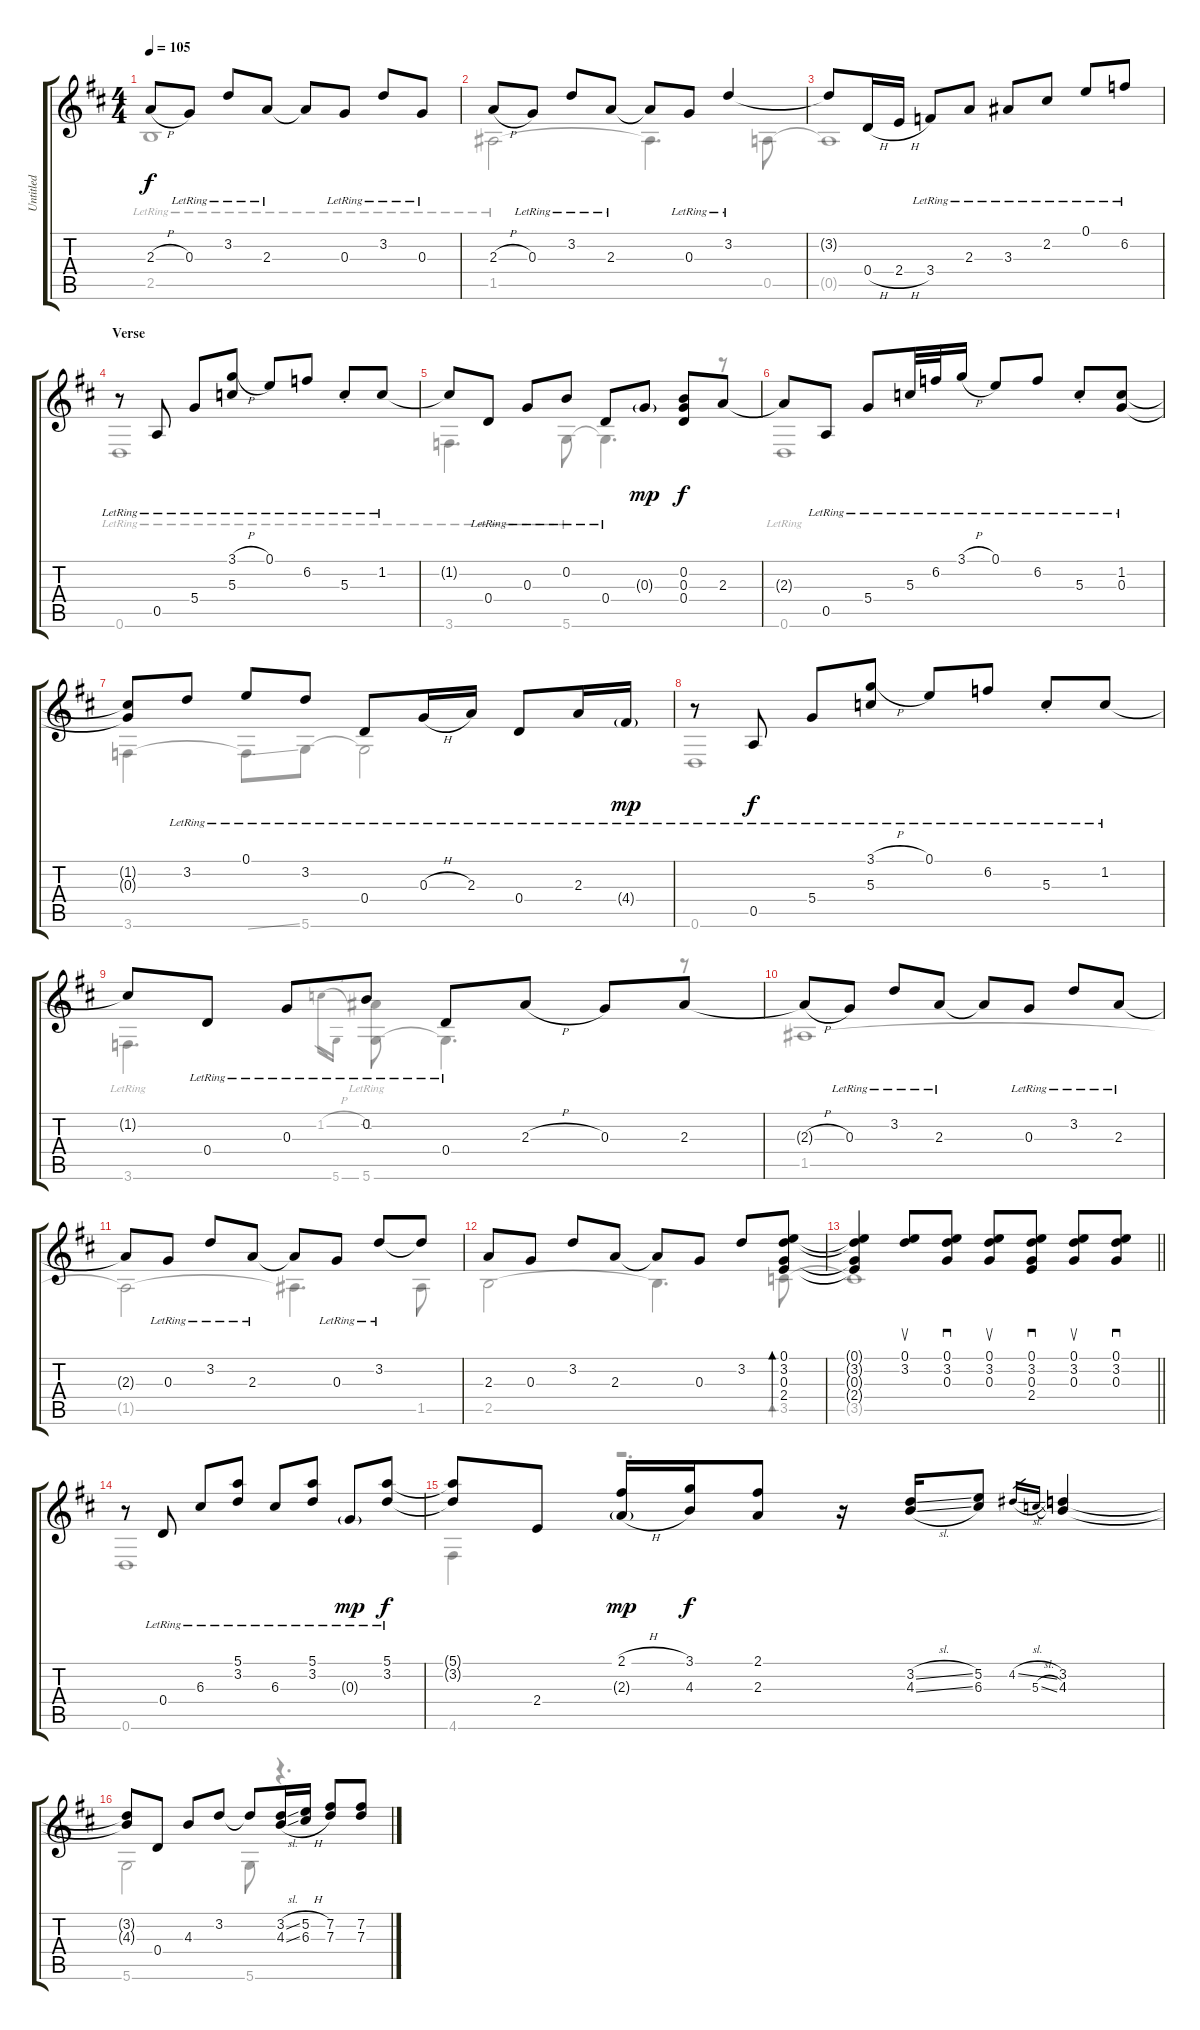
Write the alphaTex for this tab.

\track ("Untitled" "Untitled") {instrument acousticguitarsteel}
\staff {score tabs}
\tuning (E4 B3 G3 D3 A2 D2) {hide}
\voice
\ts (4 4)
\tempo 105
\clef g2
\ks d
2.3{h}.8{dy f} 0.3{lr}.8 3.2{lr}.8 2.3{lr}.8 2.3{t}.8 0.3{lr}.8 3.2{lr}.8 0.3{lr}.8 |
2.3{h}.8 0.3{lr}.8 3.2{lr}.8 2.3{lr}.8 2.3{t}.8 0.3{lr}.8 3.2{lr}.4 |
3.2{t}.8 0.4{h}.16 2.4{h}.16 3.4{lr}.8 2.3{lr}.8 3.3{lr}.8 2.2{lr}.8 0.1{lr}.8 6.2{lr}.8 |
\section ("" "Verse")
r.8 0.5{lr}.8 5.4{lr}.8 (3.1{h lr} 5.3{lr}).8 0.1{lr}.8 6.2{lr}.8 5.3{st lr}.8 1.2{lr}.8 |
1.2{t}.8 0.4{lr}.8 0.3{lr}.8 0.2{lr}.8 0.4{lr}.8 0.3{g}.8{dy mp} (0.2 0.3 0.4).8{dy f} 2.3.8 |
2.3{t}.8 0.5{lr}.8 5.4{lr}.8 5.3{lr}.32 6.2{lr}.32 3.1{h lr}.16 0.1{lr}.8 6.2{lr}.8 5.3{st lr}.8 (1.2{lr} 0.3{lr}).8 |
(1.2{t} 0.3{t}).8 3.2{lr}.8 0.1{lr}.8 3.2{lr}.8 0.4{lr}.8 0.3{h lr}.16 2.3{lr}.16 0.4{lr}.8 2.3{lr}.16 4.4{g lr}.16{dy mp} |
r.8 0.5{lr}.8{dy f} 5.4{lr}.8 (3.1{h lr} 5.3{lr}).8 0.1{lr}.8 6.2{lr}.8 5.3{st lr}.8 1.2{lr}.8 |
1.2{t}.8 0.4{lr}.8 0.3{lr}.8 0.2{lr}.8 0.4{lr}.8 2.3{h}.8 0.3.8 2.3.8 |
2.3{h t}.8 0.3{lr}.8 3.2{lr}.8 2.3{lr}.8 2.3{t}.8 0.3{lr}.8 3.2{lr}.8 2.3{lr}.8 |
2.3{t}.8 0.3{lr}.8 3.2{lr}.8 2.3{lr}.8 2.3{t}.8 0.3{lr}.8 3.2{lr}.8 3.2{t}.8 |
2.3.8 0.3.8 3.2.8 2.3.8 2.3{t}.8 0.3.8 3.2.8 (0.1 3.2 0.3 2.4).8{bd 30} |
\barLineRight lightlight
(0.1{t} 3.2{t} 0.3{t} 2.4{t}).4 (0.1 3.2).8{su} (0.1 3.2 0.3).8{sd} (0.1 3.2 0.3).8{su} (0.1 3.2 0.3 2.4).8{sd} (0.1 3.2 0.3).8{su} (0.1 3.2 0.3).8{sd} |
r.8 0.4{lr}.8 6.3{lr}.8 (5.1{lr} 3.2{lr}).8 6.3{lr}.8 (5.1{lr} 3.2{lr}).8 0.3{g lr}.8{dy mp} (5.1{lr} 3.2{lr}).8{dy f} |
(5.1{t} 3.2{t}).8 2.4.8 (2.1{h} 2.3{h g}).16{dy mp} (3.1 4.3).16{dy f} (2.1 2.3).8 r.16 (3.2{sl} 4.3{sl}).16 (5.2 6.3).8 4.2{sl}.16{gr} 5.3{sl}.16{gr} (3.2 4.3).4 |
(3.2{t} 4.3{t}).8 0.4.8 4.3.8 3.2.8 3.2{t}.8 (3.2{sl} 4.3{sl}).16 (5.2{h} 6.3{h}).16 (7.2 7.3).8 (7.2 7.3).8
\voice
\clef g2
\ottava regular
\simile none
\ks d
2.5{lr}.1{dy f} |
1.5{lr}.2 1.5{t}.4{d} 0.5.8 |
0.5{t}.1 |
0.6{lr}.1 |
3.6{lr}.4{d} 5.6{lr}.8 5.6{t}.4{d} r.8 |
0.6{lr}.1 |
3.6.4 3.6{ss t}.8 5.6.8 5.6{t}.2 |
0.6.1 |
3.6{lr}.4{d} 1.2{h}.16{gr} 5.6.16{gr} (-1.2 5.6{lr}).8 5.6{t}.4{d} r.8 |
1.5.1 |
1.5{t}.2 1.5{t}.4{d} 1.5.8 |
2.5.2 2.5{t}.4{d} 3.5.8{bd 30} |
\barLineRight lightlight
3.5{t}.1 |
0.6.1 |
4.6.4 r.2{d} |
5.6.2 5.6.8 r.4{d}
